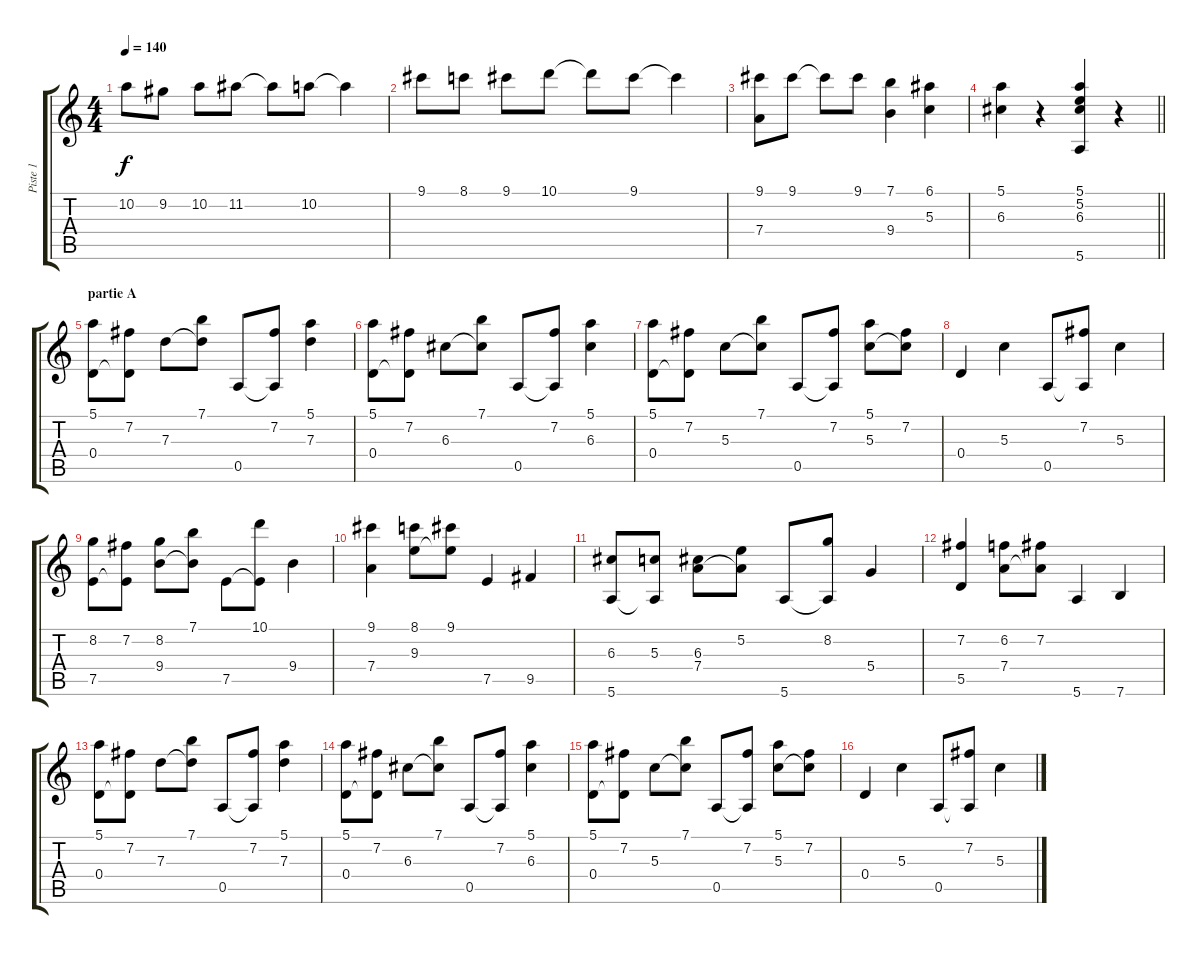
\track ("Piste 1" "Piste 1") {instrument acousticguitarnylon}
\staff {score tabs}
\tuning (E4 B3 G3 D3 A2 E2) {hide}
\ts (4 4)
\tempo 140
\clef g2
\ks c
10.2.8{dy f instrument acousticguitarnylon} 9.2.8 10.2.8 11.2.8 11.2{t}.8 10.2.8 10.2{t}.4 |
9.1.8 8.1.8 9.1.8 10.1.8 10.1{t}.8 9.1.8 9.1{t}.4 |
(9.1 7.4).8 9.1.8 9.1{t}.8 9.1.8 (7.1 9.4).4 (6.1 5.3).4 |
\barLineRight lightlight
(5.1 6.3).4 r.4 (5.1 5.2 6.3 5.6).4 r.4 |
\section ("" "partie A")
(5.1 0.4).8 (7.2 0.4{t}).8 7.3.8 (7.1 7.3{t}).8 0.5.8 (7.2 0.5{t}).8 (5.1 7.3).4 |
(5.1 0.4).8 (7.2 0.4{t}).8 6.3.8 (7.1 6.3{t}).8 0.5.8 (7.2 0.5{t}).8 (5.1 6.3).4 |
(5.1 0.4).8 (7.2 0.4{t}).8 5.3.8 (7.1 5.3{t}).8 0.5.8 (7.2 0.5{t}).8 (5.1 5.3).8 (7.2 5.3{t}).8 |
0.4.4 5.3.4 0.5.8 (7.2 0.5{t}).8 5.3.4 |
(8.2 7.5).8 (7.2 7.5{t}).8 (8.2 9.4).8 (7.1 9.4{t}).8 7.5.8 (10.1 7.5{t}).8 9.4.4 |
(9.1 7.4).4 (8.1 9.3).8 (9.1 9.3{t}).8 7.5.4 9.5.4 |
(6.3 5.6).8 (5.3 5.6{t}).8 (6.3 7.4).8 (5.2 7.4{t}).8 5.6.8 (8.2 5.6{t}).8 5.4.4 |
(7.2 5.5).4 (6.2 7.4).8 (7.2 7.4{t}).8 5.6.4 7.6.4 |
(5.1 0.4).8 (7.2 0.4{t}).8 7.3.8 (7.1 7.3{t}).8 0.5.8 (7.2 0.5{t}).8 (5.1 7.3).4 |
(5.1 0.4).8 (7.2 0.4{t}).8 6.3.8 (7.1 6.3{t}).8 0.5.8 (7.2 0.5{t}).8 (5.1 6.3).4 |
(5.1 0.4).8 (7.2 0.4{t}).8 5.3.8 (7.1 5.3{t}).8 0.5.8 (7.2 0.5{t}).8 (5.1 5.3).8 (7.2 5.3{t}).8 |
0.4.4 5.3.4 0.5.8 (7.2 0.5{t}).8 5.3.4
